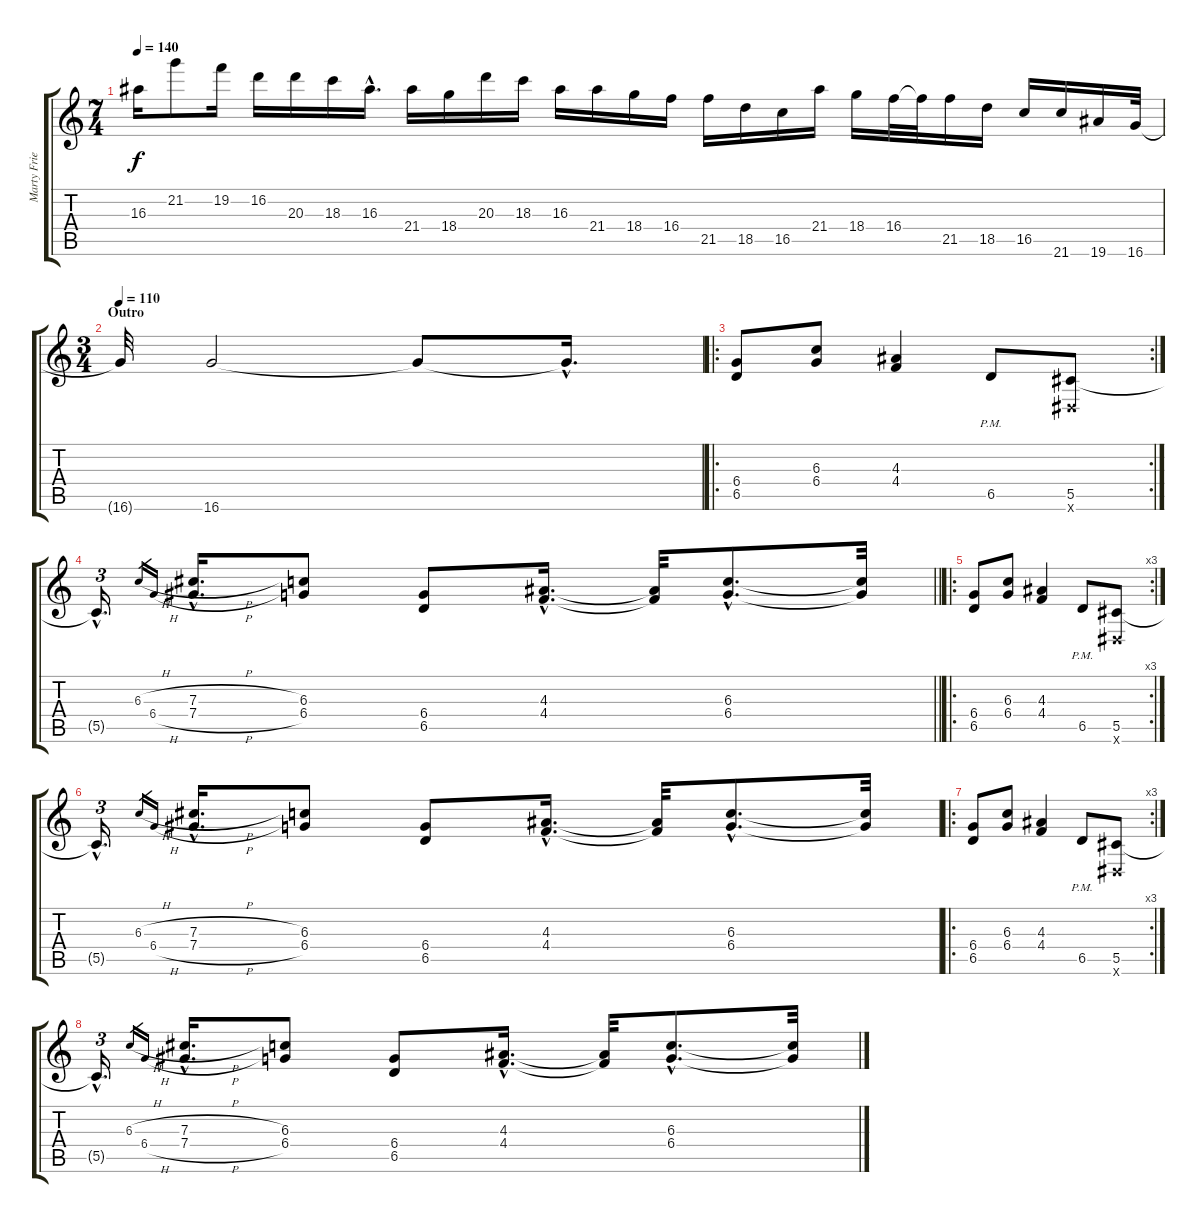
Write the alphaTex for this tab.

\track ("Marty Friedman" "Marty Frie") {instrument distortionguitar}
\staff {score tabs}
\tuning (Eb4 Bb3 Gb3 Db3 Ab2 Eb2) {hide}
\ts (7 4)
\tempo 140
\clef g2
\ks c
16.3.16{dy f} 21.2.8 19.2.16 16.2.16 20.3.16 18.3.16 16.3{hac}.16{d} 21.4.16 18.4.16 20.3.16 18.3.16 16.3.16 21.4.16 18.4.16 16.4.16 21.5.16 18.5.16 16.5.16 21.4.16 18.4.16 16.4.32 16.4{t}.32 21.5.16 18.5.16 16.5.16 21.6.16 19.6.16 16.6.32 |
\ts (3 4)
\section ("" "Outro")
\tempo 110
16.6{t}.32{volume 11} 16.6.2 16.6{t}.8 16.6{hac t}.16{d} |
\ro
\rc 2
(6.4 6.5).8 (6.3 6.4).8 (4.3 4.4).4 6.5{pm}.8 (5.5 0.6{x}).8 |
\barLineRight lightlight
5.5{hac t}.16{d tu (3 2)} 6.3{h}.16{gr} 6.4{h}.16{gr} (7.3{h hac} 7.4{h hac}).16{d} (6.3 6.4).8 (6.4 6.5).8 (4.3{hac} 4.4{hac}).16{d} (4.3{t} 4.4{t}).32 (6.3{hac} 6.4{hac}).8{d} (6.3{t} 6.4{t}).32 |
\ro
\rc 3
(6.4 6.5).8 (6.3 6.4).8 (4.3 4.4).4 6.5{pm}.8 (5.5 0.6{x}).8 |
5.5{hac t}.16{d tu (3 2)} 6.3{h}.16{gr} 6.4{h}.16{gr} (7.3{h hac} 7.4{h hac}).16{d} (6.3 6.4).8 (6.4 6.5).8 (4.3{hac} 4.4{hac}).16{d} (4.3{t} 4.4{t}).32 (6.3{hac} 6.4{hac}).8{d} (6.3{t} 6.4{t}).32 |
\ro
\rc 3
(6.4 6.5).8 (6.3 6.4).8 (4.3 4.4).4 6.5{pm}.8 (5.5 0.6{x}).8 |
5.5{hac t}.16{d tu (3 2)} 6.3{h}.16{gr} 6.4{h}.16{gr} (7.3{h hac} 7.4{h hac}).16{d} (6.3 6.4).8 (6.4 6.5).8 (4.3{hac} 4.4{hac}).16{d} (4.3{t} 4.4{t}).32 (6.3{hac} 6.4{hac}).8{d} (6.3{t} 6.4{t}).32
